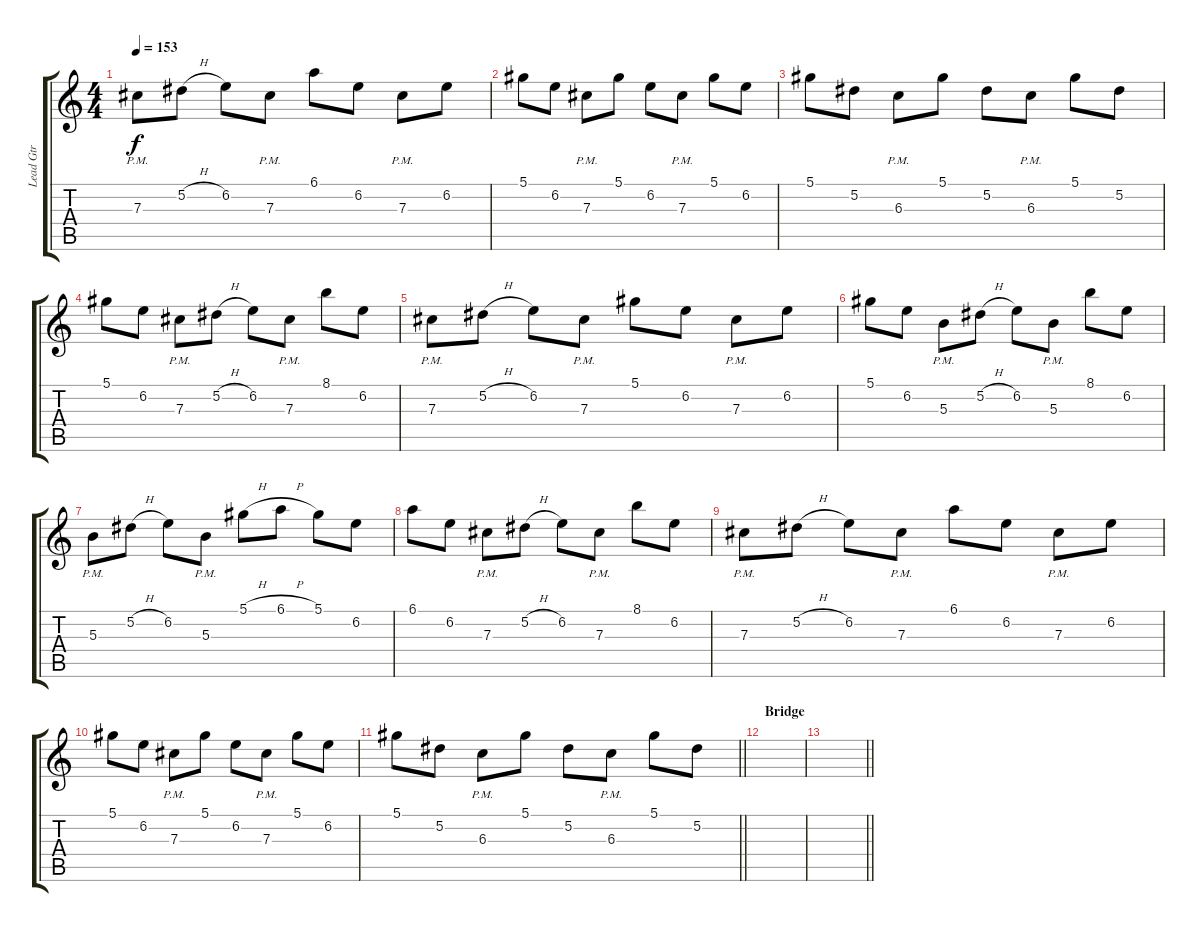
\track ("Lead Gtr" "Lead Gtr") {instrument distortionguitar}
\staff {score tabs}
\tuning (Eb4 Bb3 Gb3 Db3 Ab2 Db2) {hide}
\ts (4 4)
\tempo 153
\clef g2
\ks c
7.3{pm}.8{dy f} 5.2{h}.8 6.2.8 7.3{pm}.8 6.1.8 6.2.8 7.3{pm}.8 6.2.8 |
5.1.8 6.2.8 7.3{pm}.8 5.1.8 6.2.8 7.3{pm}.8 5.1.8 6.2.8 |
5.1.8 5.2.8 6.3{pm}.8 5.1.8 5.2.8 6.3{pm}.8 5.1.8 5.2.8 |
5.1.8 6.2.8 7.3{pm}.8 5.2{h}.8 6.2.8 7.3{pm}.8 8.1.8 6.2.8 |
7.3{pm}.8 5.2{h}.8 6.2.8 7.3{pm}.8 5.1.8 6.2.8 7.3{pm}.8 6.2.8 |
5.1.8 6.2.8 5.3{pm}.8 5.2{h}.8 6.2.8 5.3{pm}.8 8.1.8 6.2.8 |
5.3{pm}.8 5.2{h}.8 6.2.8 5.3{pm}.8 5.1{h}.8 6.1{h}.8 5.1.8 6.2.8 |
6.1.8 6.2.8 7.3{pm}.8 5.2{h}.8 6.2.8 7.3{pm}.8 8.1.8 6.2.8 |
7.3{pm}.8 5.2{h}.8 6.2.8 7.3{pm}.8 6.1.8 6.2.8 7.3{pm}.8 6.2.8 |
5.1.8 6.2.8 7.3{pm}.8 5.1.8 6.2.8 7.3{pm}.8 5.1.8 6.2.8 |
\barLineRight lightlight
5.1.8 5.2.8 6.3{pm}.8 5.1.8 5.2.8 6.3{pm}.8 5.1.8 5.2.8 |
\section ("" "Bridge ")
|
\barLineRight lightlight
